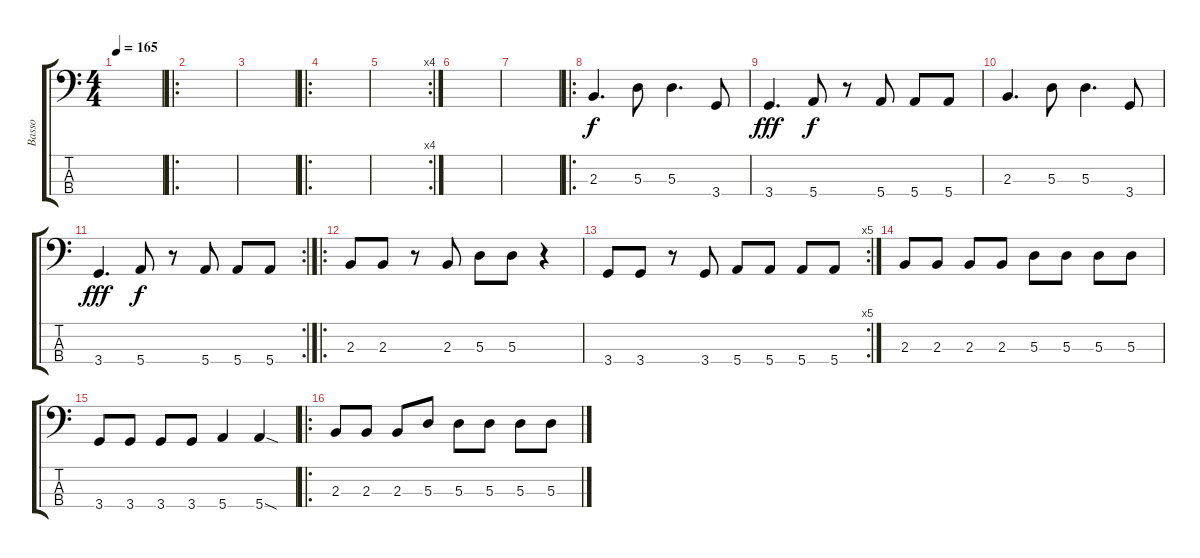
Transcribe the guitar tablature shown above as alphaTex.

\track ("Basso" "Basso") {instrument electricbassfinger}
\staff {score tabs}
\tuning (G2 D2 A1 E1) {hide}
\ts (4 4)
\tempo 165
\clef f4
\ks c
|
\ro
|
|
\ro
|
\rc 4
|
|
|
\ro
2.3.4{d} 5.3.8 5.3.4{d} 3.4.8 |
3.4.4{d dy fff} 5.4.8{dy f} r.8 5.4.8 5.4.8 5.4.8 |
2.3.4{d} 5.3.8 5.3.4{d} 3.4.8 |
\rc 2
3.4.4{d dy fff} 5.4.8{dy f} r.8 5.4.8 5.4.8 5.4.8 |
\ro
2.3.8 2.3.8 r.8 2.3.8 5.3.8 5.3.8 r.4 |
\rc 5
3.4.8 3.4.8 r.8 3.4.8 5.4.8 5.4.8 5.4.8 5.4.8 |
2.3.8 2.3.8 2.3.8 2.3.8 5.3.8 5.3.8 5.3.8 5.3.8 |
3.4.8 3.4.8 3.4.8 3.4.8 5.4.4 5.4{sod}.4 |
\ro
2.3.8 2.3.8 2.3.8 5.3.8 5.3.8 5.3.8 5.3.8 5.3.8
